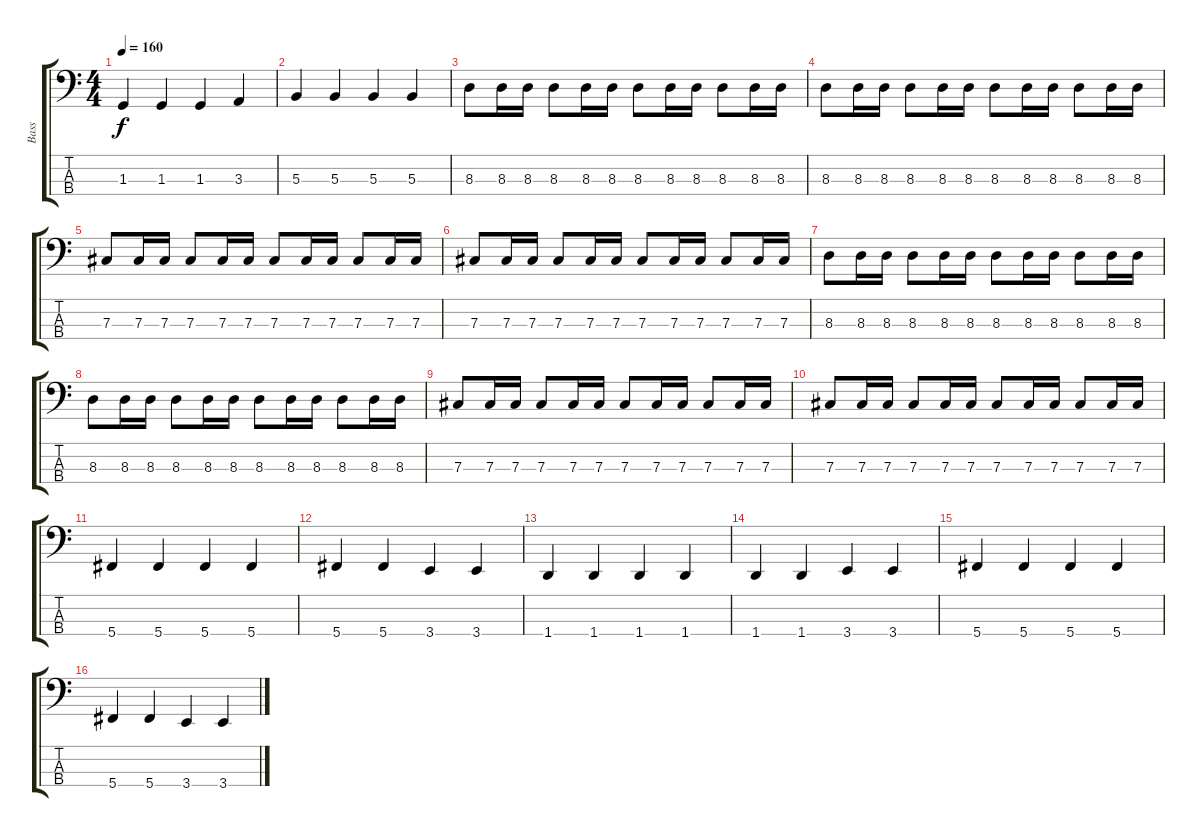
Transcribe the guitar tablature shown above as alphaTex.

\track ("Bass" "Bass") {instrument electricbasspick}
\staff {score tabs}
\tuning (E2 B1 Gb1 Db1) {hide}
\ts (4 4)
\tempo 160
\clef f4
\ks c
1.3.4{dy f} 1.3.4 1.3.4 3.3.4 |
5.3.4 5.3.4 5.3.4 5.3.4 |
8.3.8 8.3.16 8.3.16 8.3.8 8.3.16 8.3.16 8.3.8 8.3.16 8.3.16 8.3.8 8.3.16 8.3.16 |
8.3.8 8.3.16 8.3.16 8.3.8 8.3.16 8.3.16 8.3.8 8.3.16 8.3.16 8.3.8 8.3.16 8.3.16 |
7.3.8 7.3.16 7.3.16 7.3.8 7.3.16 7.3.16 7.3.8 7.3.16 7.3.16 7.3.8 7.3.16 7.3.16 |
7.3.8 7.3.16 7.3.16 7.3.8 7.3.16 7.3.16 7.3.8 7.3.16 7.3.16 7.3.8 7.3.16 7.3.16 |
8.3.8 8.3.16 8.3.16 8.3.8 8.3.16 8.3.16 8.3.8 8.3.16 8.3.16 8.3.8 8.3.16 8.3.16 |
8.3.8 8.3.16 8.3.16 8.3.8 8.3.16 8.3.16 8.3.8 8.3.16 8.3.16 8.3.8 8.3.16 8.3.16 |
7.3.8 7.3.16 7.3.16 7.3.8 7.3.16 7.3.16 7.3.8 7.3.16 7.3.16 7.3.8 7.3.16 7.3.16 |
7.3.8 7.3.16 7.3.16 7.3.8 7.3.16 7.3.16 7.3.8 7.3.16 7.3.16 7.3.8 7.3.16 7.3.16 |
5.4.4 5.4.4 5.4.4 5.4.4 |
5.4.4 5.4.4 3.4.4 3.4.4 |
1.4.4 1.4.4 1.4.4 1.4.4 |
1.4.4 1.4.4 3.4.4 3.4.4 |
5.4.4 5.4.4 5.4.4 5.4.4 |
5.4.4 5.4.4 3.4.4 3.4.4
